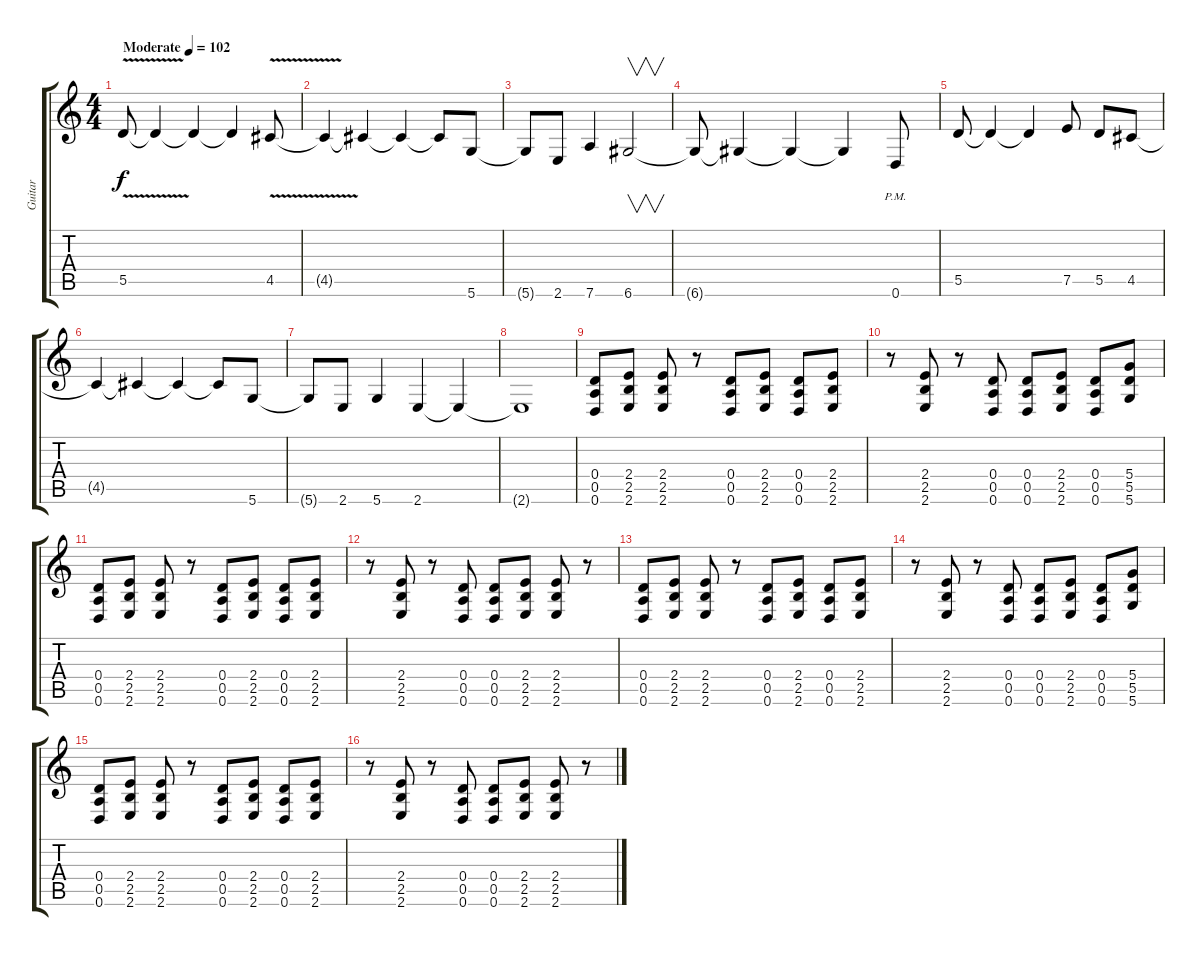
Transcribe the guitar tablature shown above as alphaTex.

\track ("Guitar" "Guitar") {instrument distortionguitar}
\staff {score tabs}
\tuning (E4 B3 G3 D3 A2 D2) {hide}
\ts (4 4)
\tempo (102 "Moderate")
\clef g2
\ks c
5.5{v}.8{dy f instrument distortionguitar} 5.5{t}.4 5.5{t}.4 5.5{t}.4 4.5{v}.8 |
4.5{t}.4 4.5{t}.4 4.5{t}.4 4.5{t}.8 5.6.8 |
5.6{t}.8 2.6.8 7.6.4 6.6.2{v} |
6.6{t}.8 6.6{t}.4 6.6{t}.4 6.6{t}.4 0.6{pm}.8 |
5.5.8 5.5{t}.4 5.5{t}.4 7.5.8 5.5.8 4.5.8 |
4.5{t}.4 4.5{t}.4 4.5{t}.4 4.5{t}.8 5.6.8 |
5.6{t}.8 2.6.8 5.6.4 2.6.4 2.6{t}.4 |
2.6{t}.1 |
(0.4 0.5 0.6).8 (2.4 2.5 2.6).8 (2.4 2.5 2.6).8 r.8 (0.4 0.5 0.6).8 (2.4 2.5 2.6).8 (0.4 0.5 0.6).8 (2.4 2.5 2.6).8 |
r.8 (2.4 2.5 2.6).8 r.8 (0.4 0.5 0.6).8 (0.4 0.5 0.6).8 (2.4 2.5 2.6).8 (0.4 0.5 0.6).8 (5.4 5.5 5.6).8 |
(0.4 0.5 0.6).8 (2.4 2.5 2.6).8 (2.4 2.5 2.6).8 r.8 (0.4 0.5 0.6).8 (2.4 2.5 2.6).8 (0.4 0.5 0.6).8 (2.4 2.5 2.6).8 |
r.8 (2.4 2.5 2.6).8 r.8 (0.4 0.5 0.6).8 (0.4 0.5 0.6).8 (2.4 2.5 2.6).8 (2.4 2.5 2.6).8 r.8 |
(0.4 0.5 0.6).8 (2.4 2.5 2.6).8 (2.4 2.5 2.6).8 r.8 (0.4 0.5 0.6).8 (2.4 2.5 2.6).8 (0.4 0.5 0.6).8 (2.4 2.5 2.6).8 |
r.8 (2.4 2.5 2.6).8 r.8 (0.4 0.5 0.6).8 (0.4 0.5 0.6).8 (2.4 2.5 2.6).8 (0.4 0.5 0.6).8 (5.4 5.5 5.6).8 |
(0.4 0.5 0.6).8 (2.4 2.5 2.6).8 (2.4 2.5 2.6).8 r.8 (0.4 0.5 0.6).8 (2.4 2.5 2.6).8 (0.4 0.5 0.6).8 (2.4 2.5 2.6).8 |
r.8 (2.4 2.5 2.6).8 r.8 (0.4 0.5 0.6).8 (0.4 0.5 0.6).8 (2.4 2.5 2.6).8 (2.4 2.5 2.6).8 r.8
